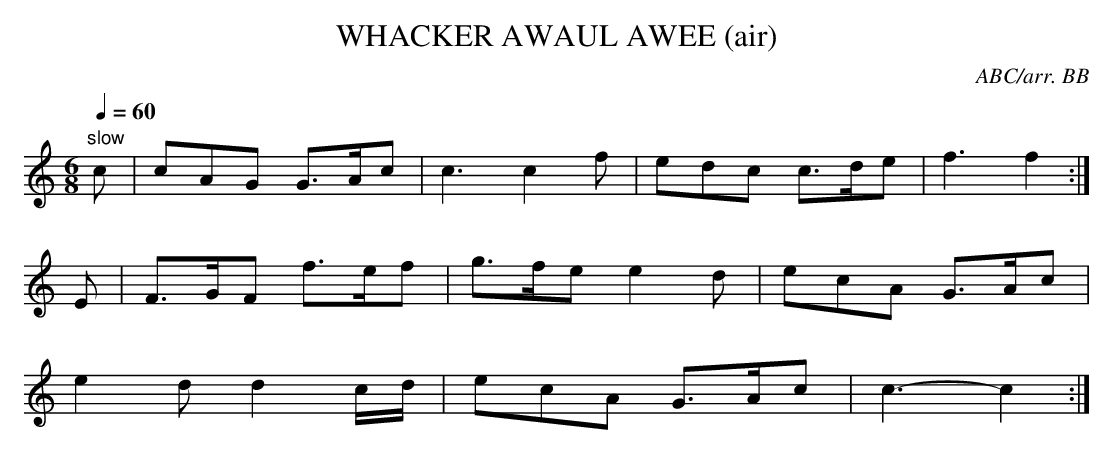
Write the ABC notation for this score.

X:1
T:WHACKER AWAUL AWEE (air)
C:ABC/arr. BB
is intended to represent.
Q:1/4=60
L:1/8
M:6/8
K:C
"slow"
c|cAG G>Ac|c3 c2f|edc c>de|f3 f2 :|
E|F>GF f>ef|g>fe e2d|ecA G>Ac|
e2d d2c/d/|ecA G>Ac|c3-c2 :|
